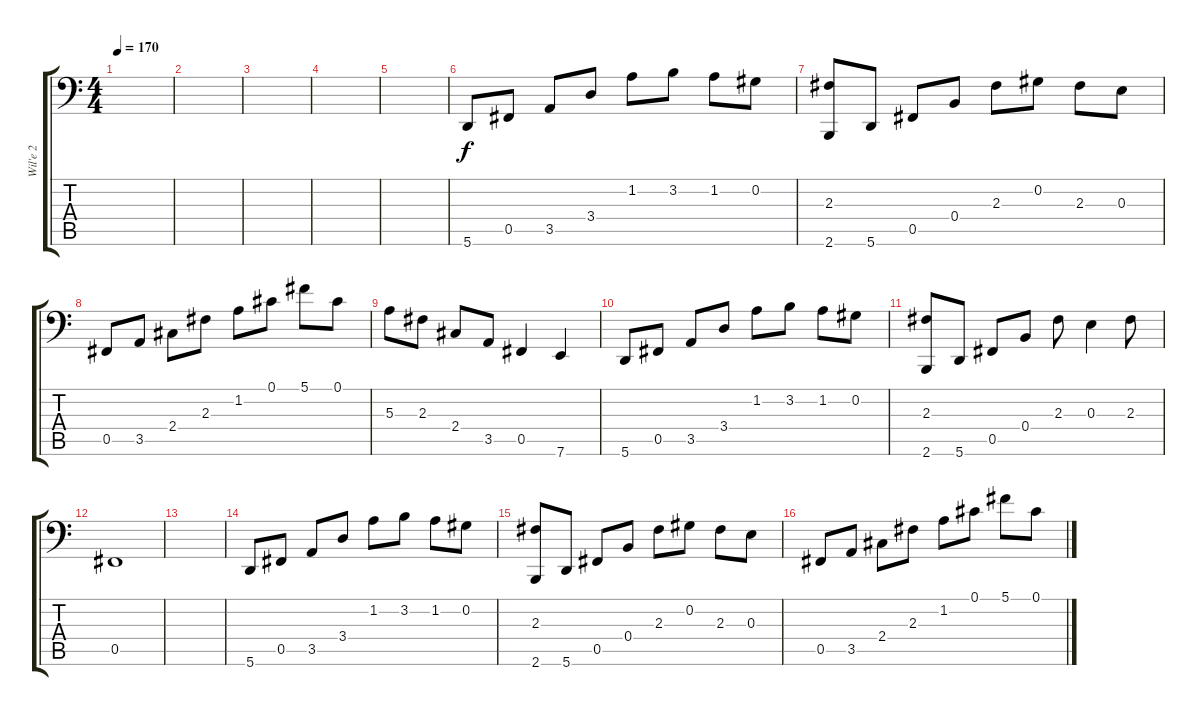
\track ("Wil'e 2" "Wil'e 2") {instrument acousticgrandpiano}
\staff {score tabs}
\tuning (Db4 Ab3 E3 B2 Gb2 A1) {hide}
\ts (4 4)
\tempo 170
\clef f4
\ks c
|
|
|
|
|
5.6.8 0.5.8 3.5.8 3.4.8 1.2.8 3.2.8 1.2.8 0.2.8 |
(2.3 2.6).8 5.6.8 0.5.8 0.4.8 2.3.8 0.2.8 2.3.8 0.3.8 |
0.5.8 3.5.8 2.4.8 2.3.8 1.2.8 0.1.8 5.1.8 0.1.8 |
5.3.8 2.3.8 2.4.8 3.5.8 0.5.4 7.6.4 |
5.6.8 0.5.8 3.5.8 3.4.8 1.2.8 3.2.8 1.2.8 0.2.8 |
(2.3 2.6).8 5.6.8 0.5.8 0.4.8 2.3.8 0.3.4 2.3.8 |
0.5.1 |
|
5.6.8 0.5.8 3.5.8 3.4.8 1.2.8 3.2.8 1.2.8 0.2.8 |
(2.3 2.6).8 5.6.8 0.5.8 0.4.8 2.3.8 0.2.8 2.3.8 0.3.8 |
0.5.8 3.5.8 2.4.8 2.3.8 1.2.8 0.1.8 5.1.8 0.1.8
